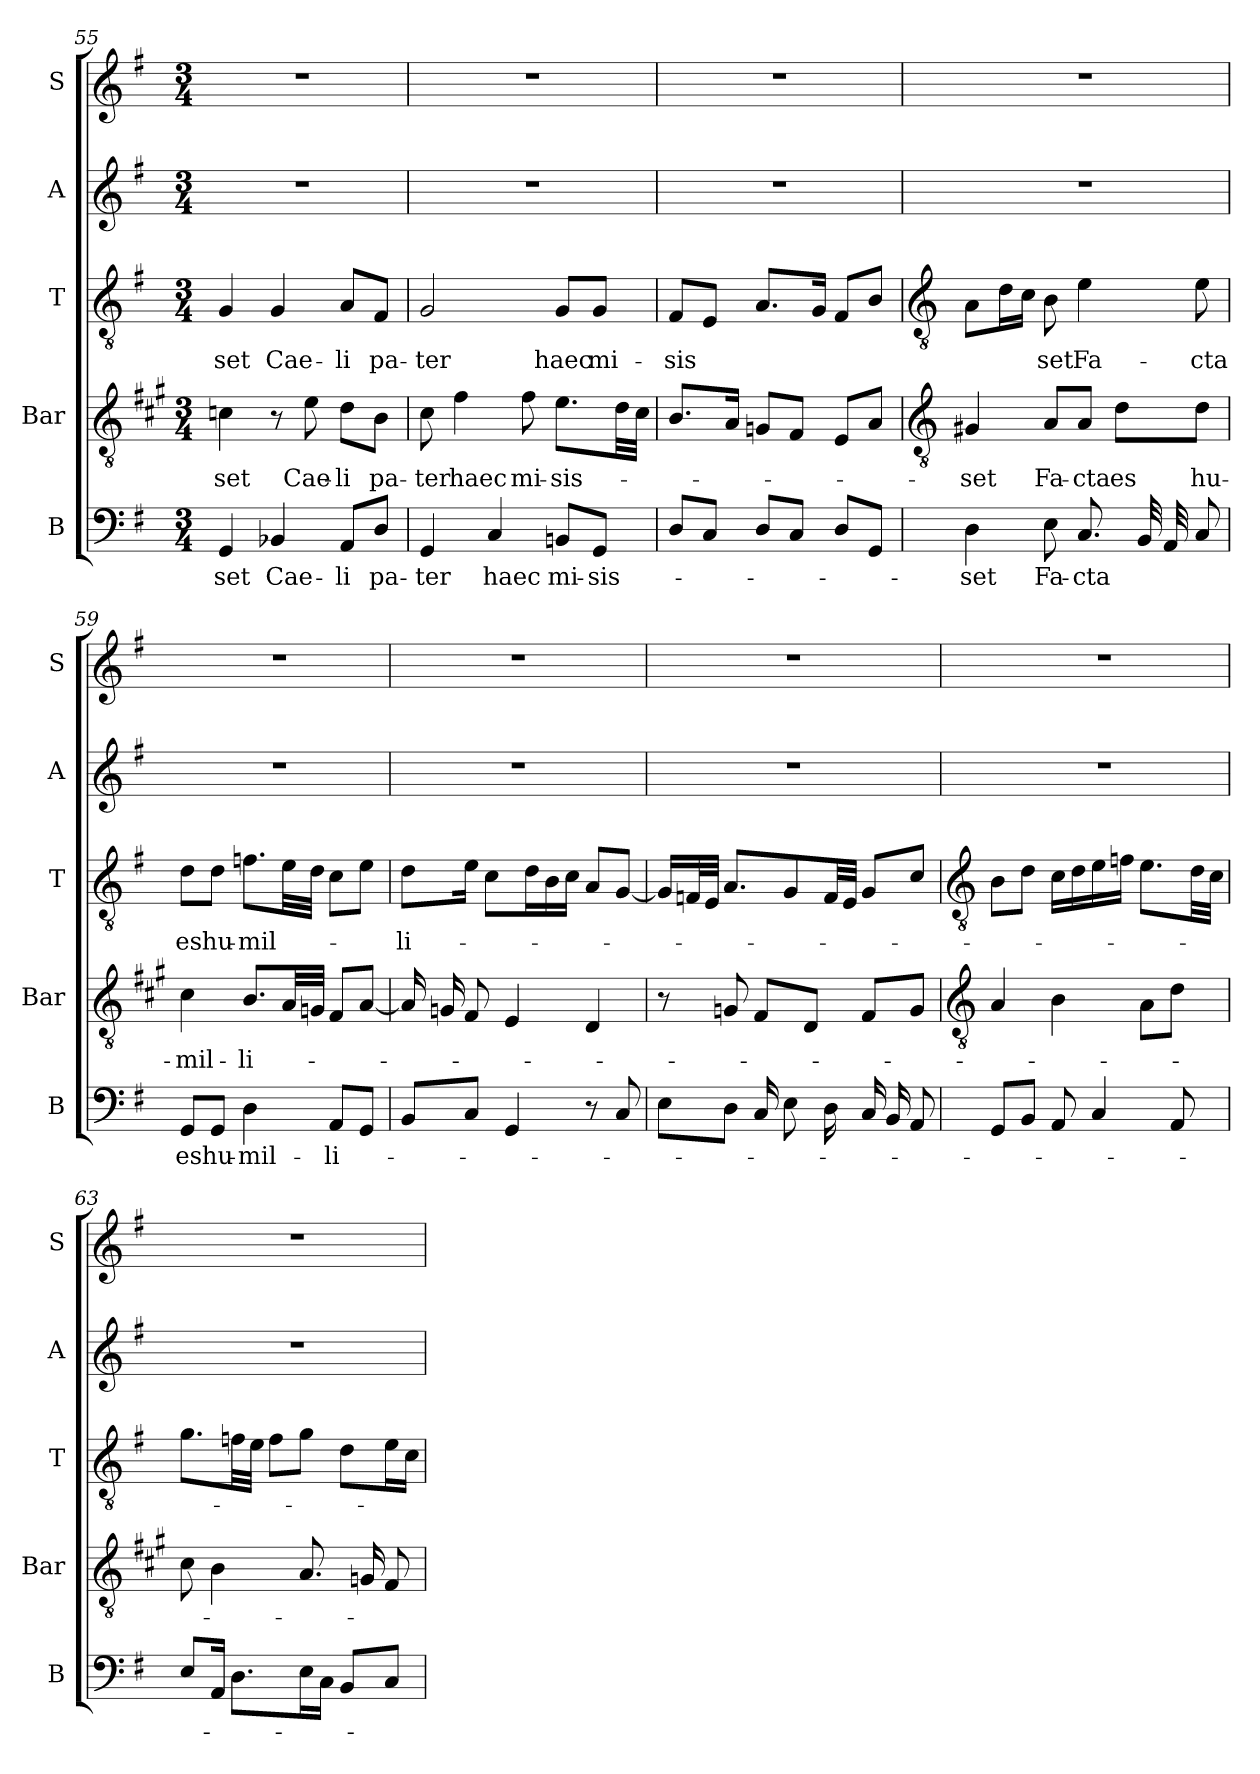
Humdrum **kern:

**kern	**text	**kern	**text	**kern	**text	**kern	**kern
*part5	*part5	*part4	*part4	*part3	*part3	*part2	*part1
*staff5	*staff5	*staff4	*staff4	*staff3	*staff3	*staff2	*staff1
*I"B	*	*I"Bar	*	*I"T	*	*I"A	*I"S
*I'B	*	*I'Bar	*	*I'T	*	*I'A	*I'S
*clefF4	*	*clefGv2	*	*clefGv2	*	*clefG2	*clefG2
*	*	*ITrd1c2	*	*	*	*	*
*k[f#]	*	*k[f#]	*	*k[f#]	*	*k[f#]	*k[f#]
*G:	*	*G:	*	*G:	*	*G:	*G:
*M3/4	*	*M3/4	*	*M3/4	*	*M3/4	*M3/4
=55	=55	=55	=55	=55	=55	=55	=55
!	!LO:LY:b	!	!LO:LY:b	!	!LO:LY:b	!LO:N:vis=1	!LO:N:vis=1
4GG	-set	4B-X	-set	4G	-set	2.r	2.r
!	!LO:LY:b	!	!	!	!LO:LY:b	!	!
4BB-X	Cae-	8r	.	4G	Cae-	.	.
!	!	!	!LO:LY:b	!	!	!	!
.	.	8d	Cae-	.	.	.	.
!	!LO:LY:b	!	!LO:LY:b	!	!LO:LY:b	!	!
8AAL	-li	8cL	-li	8AL	-li	.	.
!	!LO:LY:b	!	!LO:LY:b	!	!LO:LY:b	!	!
8DJ	pa-	8AJ	pa-	8F#J	pa-	.	.
=56	=56	=56	=56	=56	=56	=56	=56
!	!LO:LY:b	!	!LO:LY:b	!	!LO:LY:b	!LO:N:vis=1	!LO:N:vis=1
4GG	-ter	8B	-ter	2G	-ter	2.r	2.r
!	!	!	!LO:LY:b	!	!	!	!
.	.	4e	haec	.	.	.	.
!	!LO:LY:b	!	!	!	!	!	!
4C	haec	.	.	.	.	.	.
!	!	!	!LO:LY:b	!	!	!	!
.	.	8e	mi-	.	.	.	.
!	!LO:LY:b	!	!LO:LY:b	!	!LO:LY:b	!	!
8BBnL	mi-	8.dL	-sis-	8GL	haec	.	.
!	!LO:LY:b	!	!	!	!LO:LY:b	!	!
8GGJ	-sis-	.	.	8GJ	mi-	.	.
.	.	32cLL	.	.	.	.	.
.	.	32BJJJ	.	.	.	.	.
=57	=57	=57	=57	=57	=57	=57	=57
!	!	!	!	!	!LO:LY:b	!LO:N:vis=1	!LO:N:vis=1
8DL	.	8.AL	.	8F#L	-sis	2.r	2.r
8CJ	.	.	.	8EJ	.	.	.
.	.	16GJ	.	.	.	.	.
8DL	.	8FnL	.	8.AL	.	.	.
8CJ	.	8EJ	.	.	.	.	.
.	.	.	.	16GJ	.	.	.
8DL	.	8DL	.	8F#L	.	.	.
8GGJ	.	8GJ	.	8BJ	.	.	.
!!LO:LB:g=z
=58	=58	=58	=58	=58	=58	=58	=58
*	*	*clefGv2	*	*clefGv2	*	*	*
!	!LO:LY:b	!	!LO:LY:b	!	!	!LO:N:vis=1	!LO:N:vis=1
4D	-set	4F#X	-set	8AL	.	2.r	2.r
.	.	.	.	16dL	.	.	.
.	.	.	.	16cJJ	.	.	.
!	!LO:LY:b	!	!LO:LY:b	!	!LO:LY:b	!	!
8E	Fa-	8GL	Fa-	8B	set	.	.
!	!LO:LY:b	!	!LO:LY:b	!	!LO:LY:b	!	!
8.CL	-cta	8GJ	-cta	4e	Fa-	.	.
!	!	!	!LO:LY:b	!	!	!	!
.	.	8cL	es	.	.	.	.
32BBLL	.	.	.	.	.	.	.
32AA	.	.	.	.	.	.	.
!	!	!	!LO:LY:b	!	!LO:LY:b	!	!
8CJ	.	8cJ	hu-	8e	-cta	.	.
=59	=59	=59	=59	=59	=59	=59	=59
!	!LO:LY:b	!	!LO:LY:b	!	!LO:LY:b	!LO:N:vis=1	!LO:N:vis=1
8GGL	es	4B	-mil-	8dL	es	2.r	2.r
!	!LO:LY:b	!	!	!	!LO:LY:b	!	!
8GGJ	hu-	.	.	8dJ	hu-	.	.
!	!LO:LY:b	!	!LO:LY:b	!	!LO:LY:b	!	!
4D	-mil-	8.AL	-li-	8.fnL	-mil-	.	.
.	.	32GLL	.	32eLL	.	.	.
.	.	32FnJJJ	.	32dJJJ	.	.	.
!	!LO:LY:b	!	!	!	!	!	!
8AAL	-li-	8EL	.	8cL	.	.	.
8GGJ	.	[8GJ	.	8eJ	.	.	.
=60	=60	=60	=60	=60	=60	=60	=60
!	!	!	!	!	!LO:LY:b	!LO:N:vis=1	!LO:N:vis=1
8BBL	.	16GLL]	.	8dL	-li-	2.r	2.r
.	.	16Fn	.	.	.	.	.
8CJ	.	8EJ	.	16eJ	.	.	.
.	.	.	.	8cL	.	.	.
4GG	.	4D	.	.	.	.	.
.	.	.	.	16dL	.	.	.
.	.	.	.	16B	.	.	.
.	.	.	.	16cJJ	.	.	.
8r	.	4C	.	8AL	.	.	.
8C	.	.	.	[8GJ	.	.	.
=61	=61	=61	=61	=61	=61	=61	=61
!	!	!	!	!	!	!LO:N:vis=1	!LO:N:vis=1
8EL	.	8r	.	16GLL]	.	2.r	2.r
.	.	.	.	32FnL	.	.	.
.	.	.	.	32EJJJ	.	.	.
8DJ	.	8Fn	.	8.AL	.	.	.
16CLL	.	8EL	.	.	.	.	.
8E	.	.	.	8G	.	.	.
.	.	8CJ	.	.	.	.	.
16DJ	.	.	.	32FLL	.	.	.
.	.	.	.	32EJJJ	.	.	.
16CLL	.	8EL	.	8GL	.	.	.
16BB	.	.	.	.	.	.	.
8AAJ	.	8FJ	.	8cJ	.	.	.
!!LO:LB:g=z
=62	=62	=62	=62	=62	=62	=62	=62
*	*	*clefGv2	*	*clefGv2	*	*	*
!	!	!	!	!	!	!LO:N:vis=1	!LO:N:vis=1
8GGL	.	4G	.	8BL	.	2.r	2.r
8BBJ	.	.	.	8dJ	.	.	.
8AA	.	4A	.	16cLL	.	.	.
.	.	.	.	16d	.	.	.
4C	.	.	.	16e	.	.	.
.	.	.	.	16fnJJ	.	.	.
.	.	8GL	.	8.eL	.	.	.
8AA	.	8cJ	.	.	.	.	.
.	.	.	.	32dLL	.	.	.
.	.	.	.	32cJJJ	.	.	.
=63	=63	=63	=63	=63	=63	=63	=63
!	!	!	!	!	!	!LO:N:vis=1	!LO:N:vis=1
8EL	.	8B	.	8.gL	.	2.r	2.r
16AAJ	.	4A	.	.	.	.	.
8.DL	.	.	.	32fnLL	.	.	.
.	.	.	.	32eJJJ	.	.	.
.	.	.	.	8fL	.	.	.
16EL	.	8.GL	.	8gJ	.	.	.
16CJJ	.	.	.	.	.	.	.
8BBL	.	.	.	8dL	.	.	.
.	.	16FnL	.	.	.	.	.
8CJ	.	8EJ	.	16eL	.	.	.
.	.	.	.	16cJJ	.	.	.
=	=	=	=	=	=	=	=
*-	*-	*-	*-	*-	*-	*-	*-
